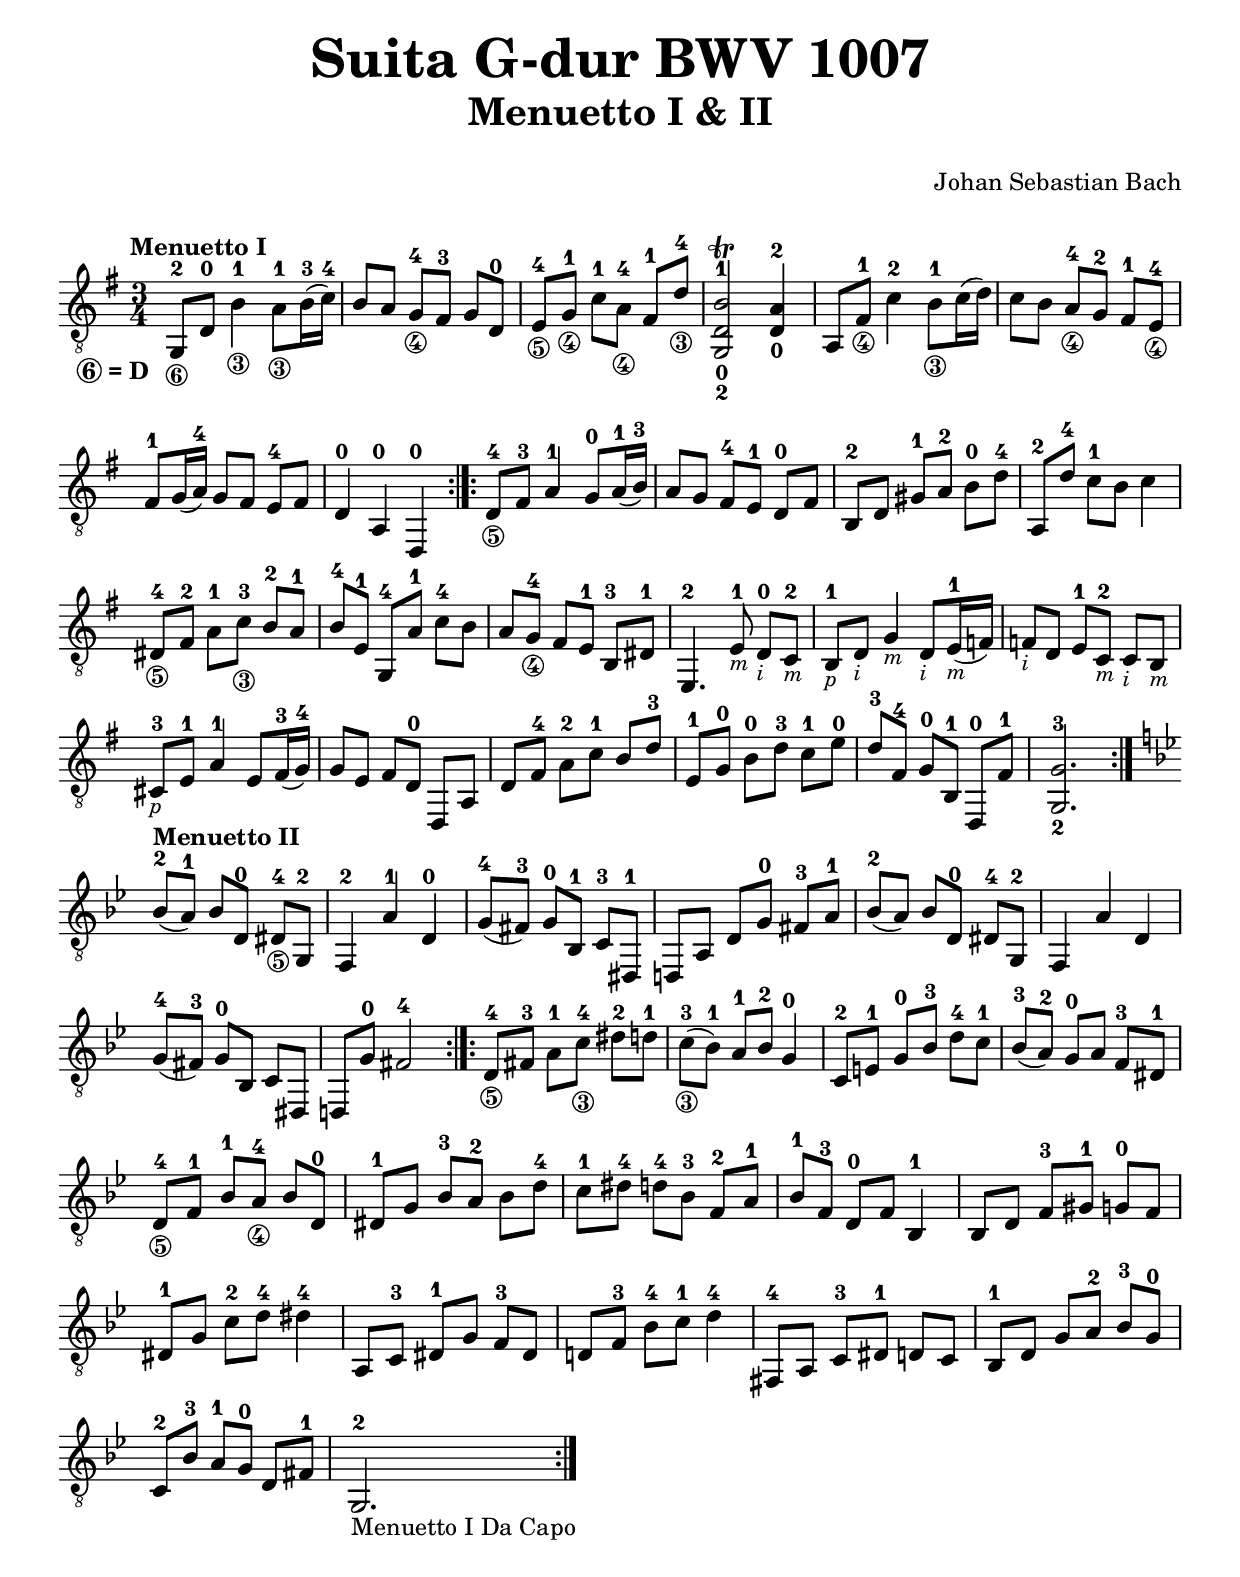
\version "2.19.80"


\include "global.ly"
\include "paper.ly"
\paper {
  page-count = #1
}

#(set-global-staff-size 21)


\header {
  title = \markup  \center-column { \fontsize #3 {"Suita G-dur BWV 1007" } "Menuetto I & II" " "}
  composer = \markup \center-column { "Johan Sebastian Bach" " " }
}




\score {
  
  

  \new Staff {
    \set Staff.midiInstrument="acoustic guitar (nylon)"
    \override Staff.NoteCollision #'merge-differently-headed = ##t
    \override Staff.Stem #'length-fraction = #1.2
    \time 3/4
    \tempo "Menuetto I"
    \key g \major
    \clef "G_8"
    \relative c {
    \once \override TextScript #'extra-offset = #'(-8 . 3)
      g8_\6^2 _\SCORDATURE [ d'8 ]^0 h'4_\3^1 a8_\3^1 [ h16^3
    (c16)^4 ] | % 2
    h8 [ a8 ] g8_\4^4 [ fis8^3 ] g8 [
    d8^0 ] | % 3
    e8_\5^4 [ g8_\4^1 ] c8^1 [ a8 ]_\4-4 fis8^1 [
    d'8_\3^4 ] | % 4
    <g,,_2 d'_0 h'^1>2 \trill <d'_0 a'^2>4 | % 5
    a8 [ fis'8_\4^1 ] c'4^2 h8_\3-1 [
    c16 (d16) ] | % 6
    c8 [ h8 ] a8_\4-4 [ g8^2 ] fis8^1
    [ e8_\4-4 ] | % 7
    fis8^1 [ g16 (a16^4) ] g8 [ fis8 ]
    e8^4 [ fis8 ] | % 8
    d4^0 a4^0 d,4^0\bar ":|.:" | % 9
   | % 17
    d'8_\5^4 [ fis8^3 ] a4^1 g8^0 [ a16^1
    (h16)^3 ] | % 18
    a8 [ g8 ] fis8^4 [ e8^1] d8^0 [
    fis8 ] | % 19
    h,8^2 [ d8 ] gis8^1 [ a8^2 ] h8^0
    [ d8^4 ] | 
    a,8^2 [ d'8^4 ] c8^1 [ h8 ]
    c4 | % 21
    dis,8_\5-4 [ fis8^2 ] a8^1 [ c8_\3-3 ] h8^2
    [ a8 ]^1 | % 22
    h8^4 [ e,8^1 ] g,8^4 [ a'8^1 ] c8^4
    [ h8 ] | % 23
    a8 [ g8_\4^4 ] fis8 [ e8^1 ] h8^3 [
    dis8^1 ] | % 24
    e,4.^2 e'8_\mfi^1 d8_\ifi^0 [ c8_\mfi^2 ] | % 25
    h8_\pfi^1 [ d8_\ifi ] g4_\mfi d8_\ifi [ e16_\mfi^1
    (f16) ] | % 26
    f8_\ifi [ d8 ] e8^1 [ c8_\mfi^2 ] c8_\ifi [
    h8_\mfi ] | % 27
    cis8_\pfi^3 [ e8^1 ] a4^1 e8^ [ fis16^3
    (g16)^4 ] | % 28
    g8 [ e8 ] fis8 [ d8^0 ] d,8 [
    a'8 ] | % 29
    d8 [ fis8^4 ] a8^2 [ c8^1 ] h8^ [
    d8^3 ] | 
    e,8^1 [ g8^0 ] h8^0 [ d8^3 ] c8^1
    [ e8^0 ] | % 31
    d8^3 [ fis,8^4 ] g8^0 [ h,8^1 ] d,8^0
    [ fis'8^1 ] | % 32
    <g,_2 g'^3>2.\bar ":|." | % 33
   % 49
    \break
    
     
    \key g \minor
    \tempo "Menuetto II"
    b'8^2 [ (a8)^1 ] b8 [ d,8^0 ] 
    dis8_\5^4 [ g,8^2 ] | 
    f4^2 a'4^1 d,4^0 | % 51
    g8^4 [ (fis8)^3 ] g8^0 [ b,8^1 ] c8^3
    [ dis,8^1 ] | % 52
    d!8 [ a'8 ] d8 [ g8^0 ] fis8^3 [
    a8^1 ] | % 53
    b8^2 [ (a8) ] b8 [ d,8^0 ] dis8^4
    [ g,8^2 ] | % 54
    f4 a'4 d,4 | % 55
    g8^4 [ (fis8)^3 ] g8^0 [ b,8 ] c8
    [ dis,8 ] | % 56
    d!8 [ g'8^0 ] fis2^4 \bar ":|.:" % 57
  | % 65
    d8_\5^4 [ fis8^3 ] a8^1 [ c8_\3^4 ] dis8^2
    [ d8^1 ] | % 66
    c8_\3^3 [ (b8)^1 ] a8^1 [ b8^2 ] 
    g4^0 | % 67
    c,8^2 [ e8^1 ] g8^0 [ b8^3 ] d8^4
    [ c8^1 ] | % 68
    b8^3 [ (a8)^2 ] g8^0 [ a8 ] f8^3 [
    dis8^1 ] | % 69
    d8_\5^4 [ f8^1 ] b8^1 [ a8_\4-4 ] b8 [
    d,8^0 ] | 
    dis8^1 [ g8 ] b8^3 [ a8^2 ]
    b8 [ d8^4 ] | % 71
    c8^1 [ dis8^4 ] d8^4 [ b8^3 ]
    f8^2 [ a8^1 ] | % 72
    b8^1 [ f8^3 ] d8^0 [ f8 ] b,4^1
    | % 73
    b8 [ d8 ] f8^3 [ gis8^1 ] g8^0 [
    f8 ] | % 74
    dis8^1 [ g8 ] c8^2 [ d8^4 ]
    dis4^4 | % 75
    a,8 [ c8^3 ] dis8^1 [ g8 ] f8^3 [
    dis8 ] | % 76
    d!8 [ f8^3 ] b8^4 [ c8^1 ]
    d4^4 | % 77
    fis,,8^4 [ a8 ] c8^3 [ dis8^1 ] d8
    [ c8 ] | % 78
    b8^1 [ d8 ] g8 [ a8^2 ] b8^3 [
    g8^0 ] \pageBreak | % 79
    c,8^2 [ b'8^3 ] a8^1 [ g8^0] d8 [
    fis8^1 ] | 
    g,2.^2_"Menuetto I Da Capo" \bar ":|." | % 81
     % 97
    \break
    

    \bar ":|."
    }

  }

  \midi {
    \context {
      \Score
      tempoWholesPerMinute = #(ly:make-moment 73 4)
    }
  }
  \layout {
    ragged-last = ##t
  }

}




